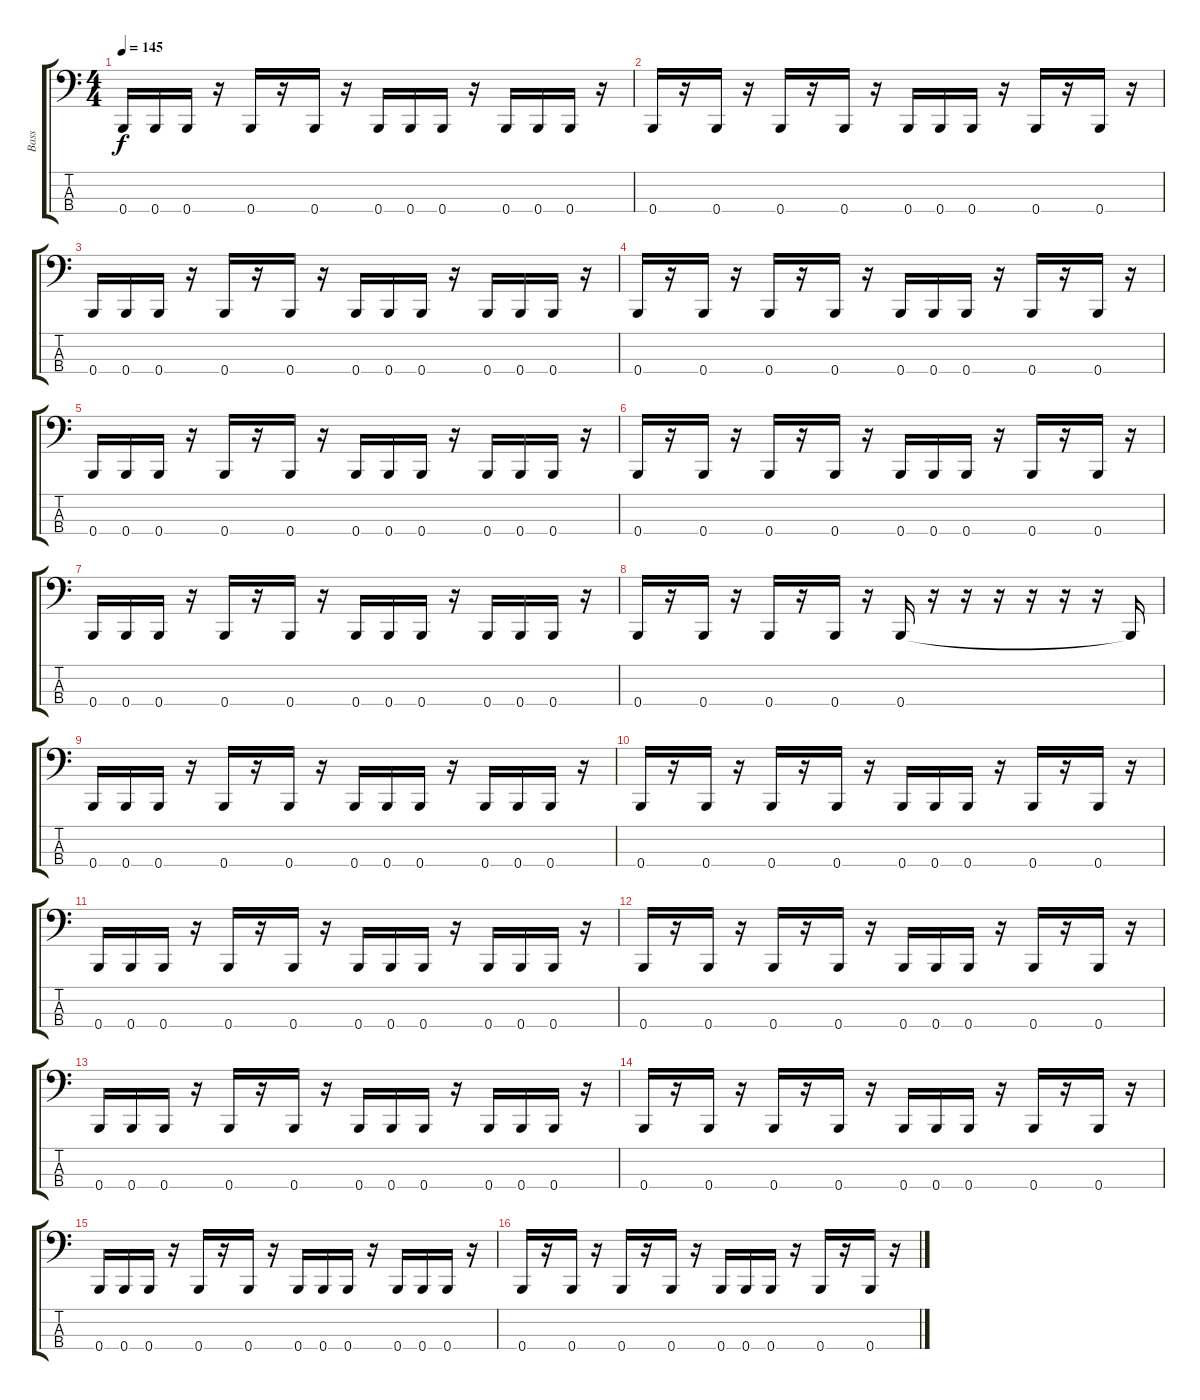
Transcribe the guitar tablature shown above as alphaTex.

\track ("Bass" "Bass") {instrument electricbassfinger}
\staff {score tabs}
\tuning (F2 C2 G1 B0) {hide}
\ts (4 4)
\tempo 145
\clef f4
\ks c
0.4.16{dy f} 0.4.16 0.4.16 r.16 0.4.16 r.16 0.4.16 r.16 0.4.16 0.4.16 0.4.16 r.16 0.4.16 0.4.16 0.4.16 r.16 |
0.4.16 r.16 0.4.16 r.16 0.4.16 r.16 0.4.16 r.16 0.4.16 0.4.16 0.4.16 r.16 0.4.16 r.16 0.4.16 r.16 |
0.4.16 0.4.16 0.4.16 r.16 0.4.16 r.16 0.4.16 r.16 0.4.16 0.4.16 0.4.16 r.16 0.4.16 0.4.16 0.4.16 r.16 |
0.4.16 r.16 0.4.16 r.16 0.4.16 r.16 0.4.16 r.16 0.4.16 0.4.16 0.4.16 r.16 0.4.16 r.16 0.4.16 r.16 |
0.4.16 0.4.16 0.4.16 r.16 0.4.16 r.16 0.4.16 r.16 0.4.16 0.4.16 0.4.16 r.16 0.4.16 0.4.16 0.4.16 r.16 |
0.4.16 r.16 0.4.16 r.16 0.4.16 r.16 0.4.16 r.16 0.4.16 0.4.16 0.4.16 r.16 0.4.16 r.16 0.4.16 r.16 |
0.4.16 0.4.16 0.4.16 r.16 0.4.16 r.16 0.4.16 r.16 0.4.16 0.4.16 0.4.16 r.16 0.4.16 0.4.16 0.4.16 r.16 |
0.4.16 r.16 0.4.16 r.16 0.4.16 r.16 0.4.16 r.16 0.4.16 r.16 r.16 r.16 r.16 r.16 r.16 0.4{t}.16 |
0.4.16 0.4.16 0.4.16 r.16 0.4.16 r.16 0.4.16 r.16 0.4.16 0.4.16 0.4.16 r.16 0.4.16 0.4.16 0.4.16 r.16 |
0.4.16 r.16 0.4.16 r.16 0.4.16 r.16 0.4.16 r.16 0.4.16 0.4.16 0.4.16 r.16 0.4.16 r.16 0.4.16 r.16 |
0.4.16 0.4.16 0.4.16 r.16 0.4.16 r.16 0.4.16 r.16 0.4.16 0.4.16 0.4.16 r.16 0.4.16 0.4.16 0.4.16 r.16 |
0.4.16 r.16 0.4.16 r.16 0.4.16 r.16 0.4.16 r.16 0.4.16 0.4.16 0.4.16 r.16 0.4.16 r.16 0.4.16 r.16 |
0.4.16 0.4.16 0.4.16 r.16 0.4.16 r.16 0.4.16 r.16 0.4.16 0.4.16 0.4.16 r.16 0.4.16 0.4.16 0.4.16 r.16 |
0.4.16 r.16 0.4.16 r.16 0.4.16 r.16 0.4.16 r.16 0.4.16 0.4.16 0.4.16 r.16 0.4.16 r.16 0.4.16 r.16 |
0.4.16 0.4.16 0.4.16 r.16 0.4.16 r.16 0.4.16 r.16 0.4.16 0.4.16 0.4.16 r.16 0.4.16 0.4.16 0.4.16 r.16 |
0.4.16 r.16 0.4.16 r.16 0.4.16 r.16 0.4.16 r.16 0.4.16 0.4.16 0.4.16 r.16 0.4.16 r.16 0.4.16 r.16
